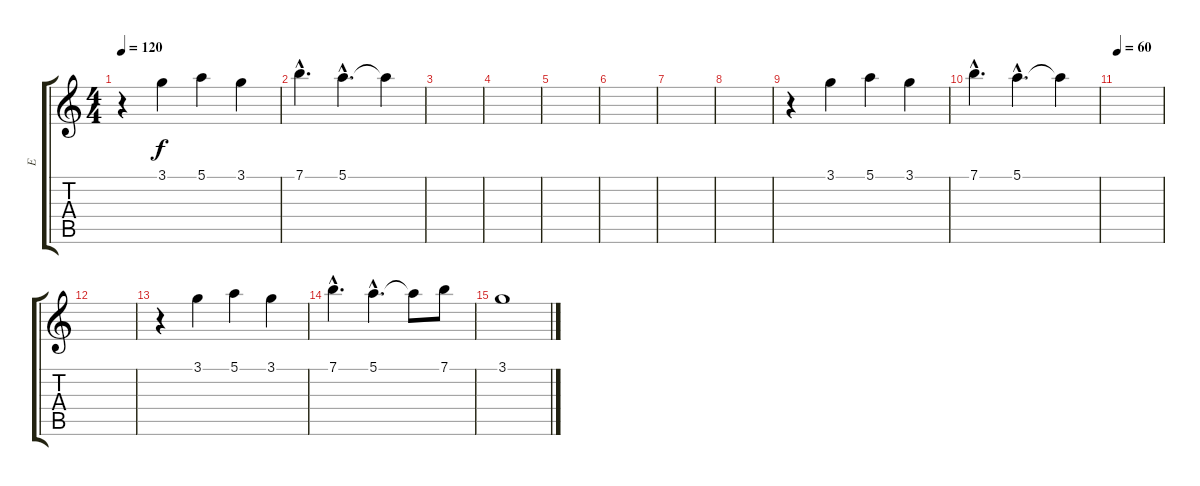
\track ("  E" "  E") {instrument acousticguitarnylon}
\staff {score tabs}
\tuning (E4 B3 G3 D3 A2 E2) {hide}
\ts (4 4)
\tempo 120
\clef g2
\ks c
r.4{dy f} 3.1.4 5.1.4 3.1.4 |
7.1{hac}.4{d} 5.1{hac}.4{d} 5.1{t}.4 |
|
|
|
|
|
|
r.4 3.1.4 5.1.4 3.1.4 |
7.1{hac}.4{d} 5.1{hac}.4{d} 5.1{t}.4 |
\tempo 60
|
|
r.4 3.1.4 5.1.4 3.1.4 |
7.1{hac}.4{d} 5.1{hac}.4{d} 5.1{t}.8 7.1.8 |
3.1.1
